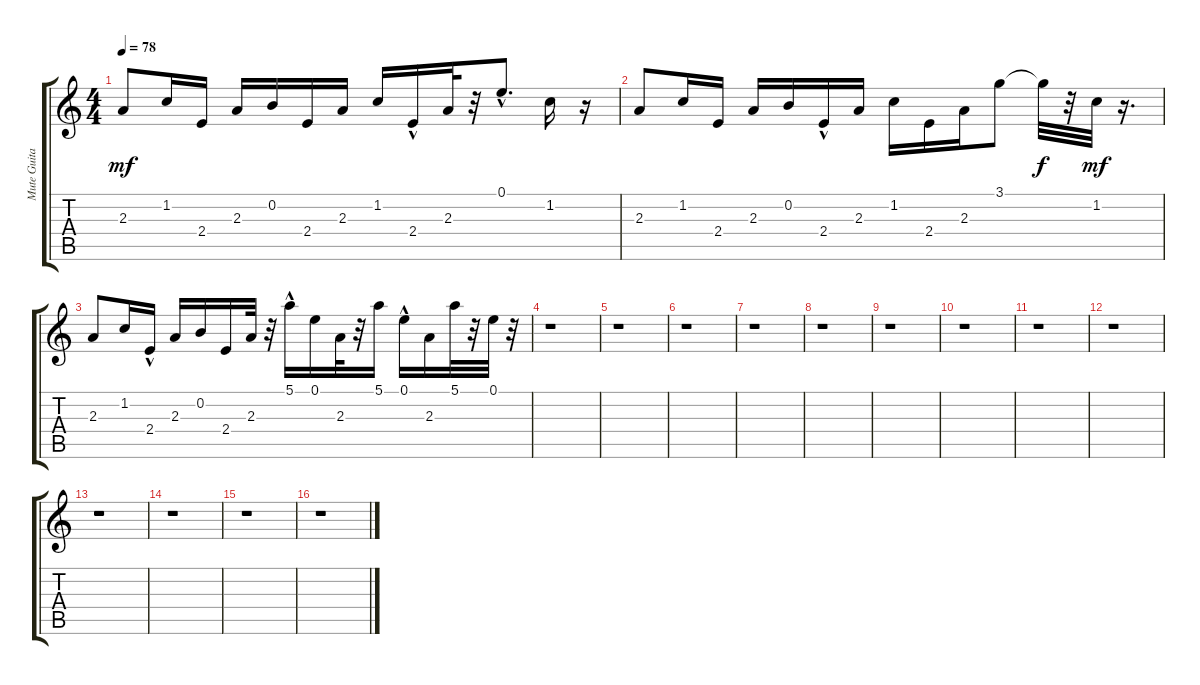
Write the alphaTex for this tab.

\track ("Mute Guitar" "Mute Guita") {instrument electricguitarmuted}
\staff {score tabs}
\tuning (E4 B3 G3 D3 A2 E2) {hide}
\ts (4 4)
\tempo 78
\clef g2
\ks c
2.3.8{dy mf} 1.2.16 2.4.16 2.3.16 0.2.16 2.4.16 2.3.16 1.2.16 2.4{hac}.16 2.3.32 r.32 0.1{hac}.8{d} 1.2.16 r.16 |
2.3.8 1.2.16 2.4.16 2.3.16 0.2.16 2.4{hac}.16 2.3.16 1.2.16 2.4.16 2.3.16 3.1.8 3.1{t}.32{dy f} r.32 1.2.32{dy mf} r.16{d} |
2.3.8 1.2.16 2.4{hac}.16 2.3.16 0.2.16 2.4.16 2.3.32 r.32 5.1{hac}.16 0.1.16 2.3.32 r.32 5.1.16 0.1{hac}.16 2.3.16 5.1.32 r.32 0.1.32 r.32 |
r.1 |
r.1 |
r.1 |
r.1 |
r.1 |
r.1 |
r.1 |
r.1 |
r.1 |
r.1 |
r.1 |
r.1 |
r.1
